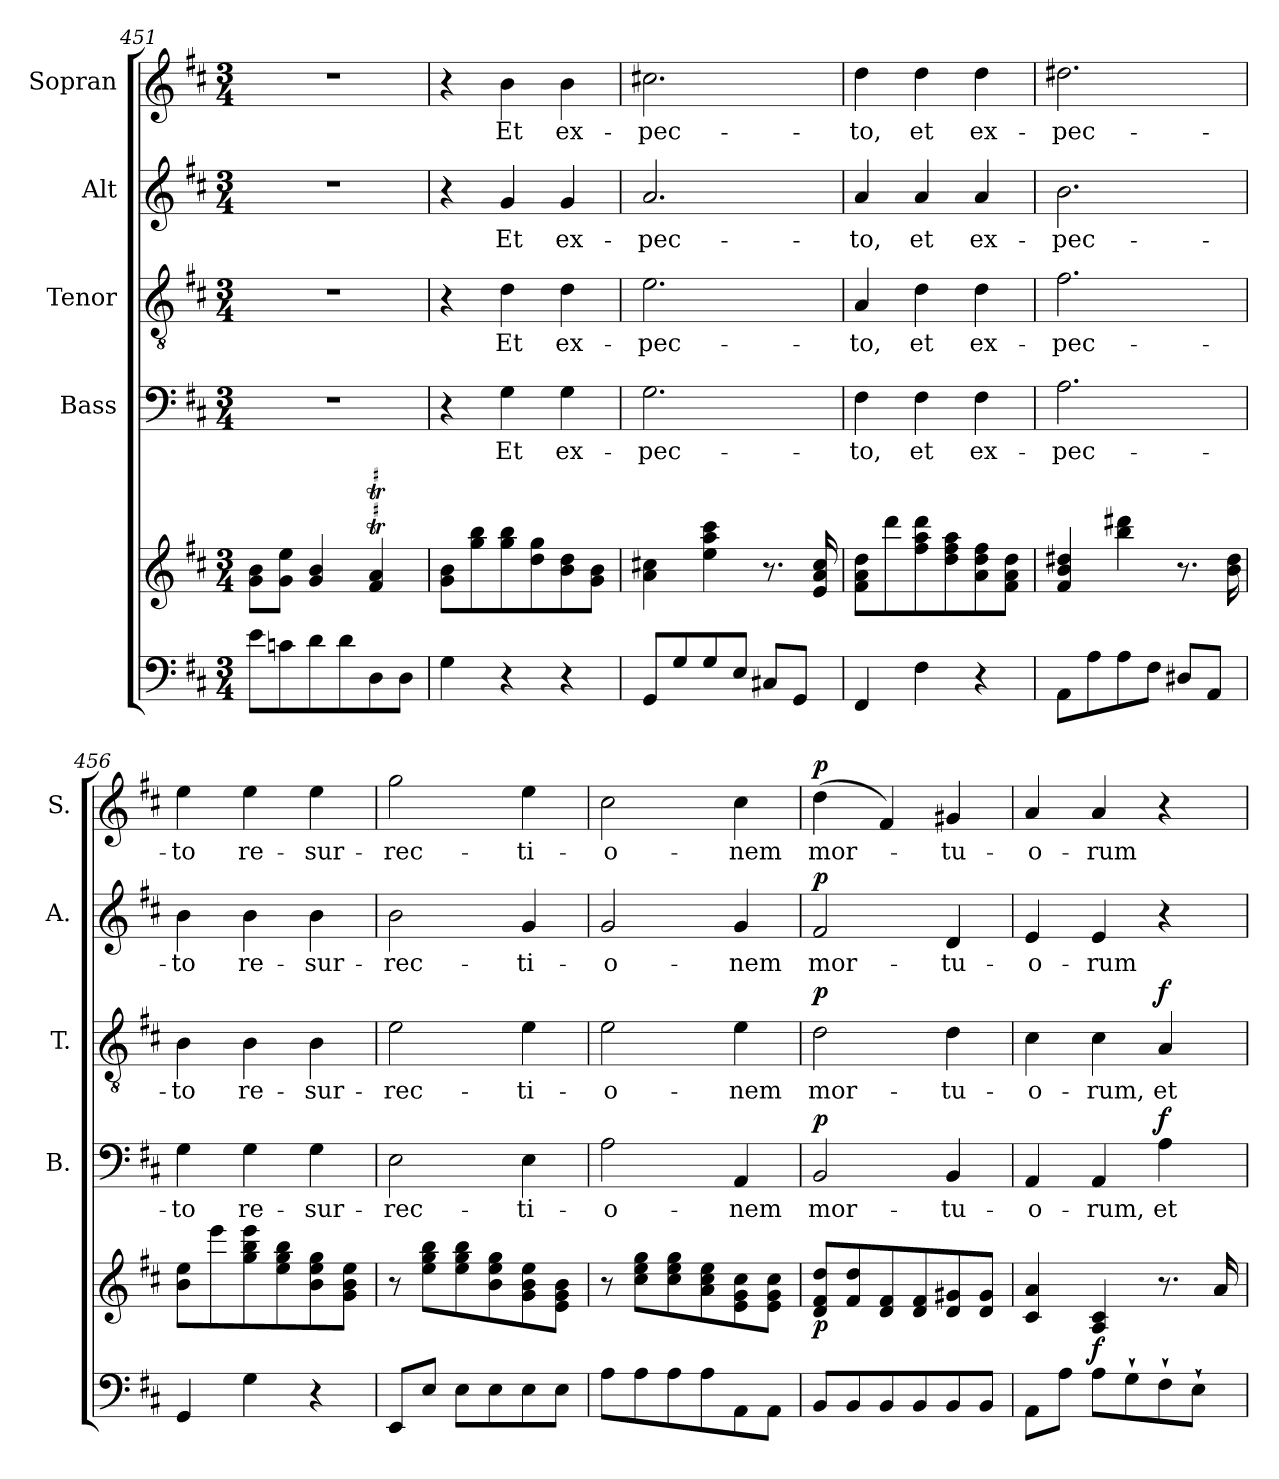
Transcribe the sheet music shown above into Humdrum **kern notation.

**kern	**kern	**dynam	**kern	**text	**dynam	**kern	**text	**dynam	**kern	**text	**dynam	**kern	**text	**dynam
*part5	*part5	*part5	*part4	*part4	*part4	*part3	*part3	*part3	*part2	*part2	*part2	*part1	*part1	*part1
*staff6	*staff5	*staff5/6	*staff4	*staff4	*staff4	*staff3	*staff3	*staff3	*staff2	*staff2	*staff2	*staff1	*staff1	*staff1
*	*	*	*I"Bass	*	*	*I"Tenor	*	*	*I"Alt	*	*	*I"Sopran	*	*
*	*	*	*I'B.	*	*	*I'T.	*	*	*I'A.	*	*	*I'S.	*	*
!!LO:PB:g=z
*clefF4	*clefG2	*	*clefF4	*	*	*clefGv2	*	*	*clefG2	*	*	*clefG2	*	*
*k[f#c#]	*k[f#c#]	*	*k[f#c#]	*	*	*k[f#c#]	*	*	*k[f#c#]	*	*	*k[f#c#]	*	*
*D:	*D:	*	*D:	*	*	*D:	*	*	*D:	*	*	*D:	*	*
*M3/4	*M3/4	*	*M3/4	*	*	*M3/4	*	*	*M3/4	*	*	*M3/4	*	*
=451	=451	=451	=451	=451	=451	=451	=451	=451	=451	=451	=451	=451	=451	=451
8e\L	8g\ 8b\L	.	2.r	.	.	2.r	.	.	2.r	.	.	2.r	.	.
8cn\	8g\ 8ee\J	.	.	.	.	.	.	.	.	.	.	.	.	.
8d\	4g/ 4b/	.	.	.	.	.	.	.	.	.	.	.	.	.
8d\	.	.	.	.	.	.	.	.	.	.	.	.	.	.
8D\	4f#/T 4a/T	.	.	.	.	.	.	.	.	.	.	.	.	.
8D\J	.	.	.	.	.	.	.	.	.	.	.	.	.	.
=452	=452	=452	=452	=452	=452	=452	=452	=452	=452	=452	=452	=452	=452	=452
4G\	8g\ 8b\L	.	4r	.	.	4r	.	.	4r	.	.	4r	.	.
.	8gg\ 8bb\	.	.	.	.	.	.	.	.	.	.	.	.	.
!	!	!	!	!LO:LY:b	!	!	!LO:LY:b	!	!	!LO:LY:b	!	!	!LO:LY:b	!
4r	8gg\ 8bb\	.	4G\	Et	.	4d\	Et	.	4g/	Et	.	4b\	Et	.
.	8dd\ 8gg\	.	.	.	.	.	.	.	.	.	.	.	.	.
!	!	!	!	!LO:LY:b	!	!	!LO:LY:b	!	!	!LO:LY:b	!	!	!LO:LY:b	!
4r	8b\ 8dd\	.	4G\	ex-	.	4d\	ex-	.	4g/	ex-	.	4b\	ex-	.
.	8g\ 8b\J	.	.	.	.	.	.	.	.	.	.	.	.	.
=453	=453	=453	=453	=453	=453	=453	=453	=453	=453	=453	=453	=453	=453	=453
!	!	!	!	!LO:LY:b	!	!	!LO:LY:b	!	!	!LO:LY:b	!	!	!LO:LY:b	!
8GG/L	4a\ 4cc#X\	.	2.G\	-pec-	.	2.e\	-pec-	.	2.a/	-pec-	.	2.cc#X\	-pec-	.
8G/	.	.	.	.	.	.	.	.	.	.	.	.	.	.
8G/	4ee\ 4aa\ 4ccc#\	.	.	.	.	.	.	.	.	.	.	.	.	.
8E/J	.	.	.	.	.	.	.	.	.	.	.	.	.	.
8C#X/L	8.r	.	.	.	.	.	.	.	.	.	.	.	.	.
8GG/J	.	.	.	.	.	.	.	.	.	.	.	.	.	.
.	16e/ 16a/ 16cc#/	.	.	.	.	.	.	.	.	.	.	.	.	.
=454	=454	=454	=454	=454	=454	=454	=454	=454	=454	=454	=454	=454	=454	=454
!	!	!	!	!LO:LY:b	!	!	!LO:LY:b	!	!	!LO:LY:b	!	!	!LO:LY:b	!
4FF#/	8f#\ 8a\ 8dd\L	.	4F#\	-to,	.	4A/	-to,	.	4a/	-to,	.	4dd\	-to,	.
.	8ddd\	.	.	.	.	.	.	.	.	.	.	.	.	.
!	!	!	!	!LO:LY:b	!	!	!LO:LY:b	!	!	!LO:LY:b	!	!	!LO:LY:b	!
4F#\	8ff#\ 8aa\ 8ddd\	.	4F#\	et	.	4d\	et	.	4a/	et	.	4dd\	et	.
.	8dd\ 8ff#\ 8aa\	.	.	.	.	.	.	.	.	.	.	.	.	.
!	!	!	!	!LO:LY:b	!	!	!LO:LY:b	!	!	!LO:LY:b	!	!	!LO:LY:b	!
4r	8a\ 8dd\ 8ff#\	.	4F#\	ex-	.	4d\	ex-	.	4a/	ex-	.	4dd\	ex-	.
.	8f#\ 8a\ 8dd\J	.	.	.	.	.	.	.	.	.	.	.	.	.
=455	=455	=455	=455	=455	=455	=455	=455	=455	=455	=455	=455	=455	=455	=455
!	!	!	!	!LO:LY:b	!	!	!LO:LY:b	!	!	!LO:LY:b	!	!	!LO:LY:b	!
8AA\L	4f#/ 4b/ 4dd#X/	.	2.A\	-pec-	.	2.f#\	-pec-	.	2.b\	-pec-	.	2.dd#X\	-pec-	.
8A\	.	.	.	.	.	.	.	.	.	.	.	.	.	.
8A\	4bb\ 4ddd#X\	.	.	.	.	.	.	.	.	.	.	.	.	.
8F#\J	.	.	.	.	.	.	.	.	.	.	.	.	.	.
8D#X/L	8.r	.	.	.	.	.	.	.	.	.	.	.	.	.
8AA/J	.	.	.	.	.	.	.	.	.	.	.	.	.	.
.	16b\ 16dd#\	.	.	.	.	.	.	.	.	.	.	.	.	.
=456	=456	=456	=456	=456	=456	=456	=456	=456	=456	=456	=456	=456	=456	=456
!	!	!	!	!LO:LY:b	!	!	!LO:LY:b	!	!	!LO:LY:b	!	!	!LO:LY:b	!
4GG/	8b\ 8ee\L	.	4G\	-to	.	4B\	-to	.	4b\	-to	.	4ee\	-to	.
.	8eee\	.	.	.	.	.	.	.	.	.	.	.	.	.
!	!	!	!	!LO:LY:b	!	!	!LO:LY:b	!	!	!LO:LY:b	!	!	!LO:LY:b	!
4G\	8gg\ 8bb\ 8eee\	.	4G\	re-	.	4B\	re-	.	4b\	re-	.	4ee\	re-	.
.	8ee\ 8gg\ 8bb\	.	.	.	.	.	.	.	.	.	.	.	.	.
!	!	!	!	!LO:LY:b	!	!	!LO:LY:b	!	!	!LO:LY:b	!	!	!LO:LY:b	!
4r	8b\ 8ee\ 8gg\	.	4G\	-sur-	.	4B\	-sur-	.	4b\	-sur-	.	4ee\	-sur-	.
.	8g\ 8b\ 8ee\J	.	.	.	.	.	.	.	.	.	.	.	.	.
!!LO:LB:g=z
=457	=457	=457	=457	=457	=457	=457	=457	=457	=457	=457	=457	=457	=457	=457
!	!	!	!	!LO:LY:b	!	!	!LO:LY:b	!	!	!LO:LY:b	!	!	!LO:LY:b	!
8EE/L	8r	.	2E\	-rec-	.	2e\	-rec-	.	2b\	-rec-	.	2gg\	-rec-	.
8E/J	8ee\ 8gg\ 8bb\L	.	.	.	.	.	.	.	.	.	.	.	.	.
8E\L	8ee\ 8gg\ 8bb\	.	.	.	.	.	.	.	.	.	.	.	.	.
8E\	8b\ 8ee\ 8gg\	.	.	.	.	.	.	.	.	.	.	.	.	.
!	!	!	!	!LO:LY:b	!	!	!LO:LY:b	!	!	!LO:LY:b	!	!	!LO:LY:b	!
8E\	8g\ 8b\ 8ee\	.	4E\	-ti-	.	4e\	-ti-	.	4g/	-ti-	.	4ee\	-ti-	.
8E\J	8e\ 8g\ 8b\J	.	.	.	.	.	.	.	.	.	.	.	.	.
=458	=458	=458	=458	=458	=458	=458	=458	=458	=458	=458	=458	=458	=458	=458
!	!	!	!	!LO:LY:b	!	!	!LO:LY:b	!	!	!LO:LY:b	!	!	!LO:LY:b	!
8A\L	8r	.	2A\	-o-	.	2e\	-o-	.	2g/	-o-	.	2cc#\	-o-	.
8A\	8cc#\ 8ee\ 8gg\L	.	.	.	.	.	.	.	.	.	.	.	.	.
8A\	8cc#\ 8ee\ 8gg\	.	.	.	.	.	.	.	.	.	.	.	.	.
8A\	8a\ 8cc#\ 8ee\	.	.	.	.	.	.	.	.	.	.	.	.	.
!	!	!	!	!LO:LY:b	!	!	!LO:LY:b	!	!	!LO:LY:b	!	!	!LO:LY:b	!
8AA\	8e\ 8g\ 8cc#\	.	4AA/	-nem	.	4e\	-nem	.	4g/	-nem	.	4cc#\	-nem	.
8AA\J	8e\ 8g\ 8cc#\J	.	.	.	.	.	.	.	.	.	.	.	.	.
=459	=459	=459	=459	=459	=459	=459	=459	=459	=459	=459	=459	=459	=459	=459
!	!	!LO:DY:b	!	!LO:LY:b	!LO:DY:a	!	!LO:LY:b	!LO:DY:a	!	!LO:LY:b	!LO:DY:a	!	!LO:LY:b	!LO:DY:a
8BB/L	8d/ 8f#/ 8dd/L	p	2BB/	mor-	p	2d\	mor-	p	2f#/	mor-	p	(>4dd\	mor-	p
8BB/	8f#/ 8dd/	.	.	.	.	.	.	.	.	.	.	.	.	.
8BB/	8d/ 8f#/	.	.	.	.	.	.	.	.	.	.	4f#/)	.	.
8BB/	8d/ 8f#/	.	.	.	.	.	.	.	.	.	.	.	.	.
!	!	!	!	!LO:LY:b	!	!	!LO:LY:b	!	!	!LO:LY:b	!	!	!LO:LY:b	!
8BB/	8d/ 8g#X/	.	4BB/	-tu-	.	4d\	-tu-	.	4d/	-tu-	.	4g#X/	-tu-	.
8BB/J	8d/ 8g#/J	.	.	.	.	.	.	.	.	.	.	.	.	.
=460	=460	=460	=460	=460	=460	=460	=460	=460	=460	=460	=460	=460	=460	=460
!	!	!	!	!LO:LY:b	!	!	!LO:LY:b	!	!	!LO:LY:b	!	!	!LO:LY:b	!
8AA\L	4c#/ 4a/	.	4AA/	-o-	.	4c#\	-o-	.	4e/	-o-	.	4a/	-o-	.
8A\J	.	.	.	.	.	.	.	.	.	.	.	.	.	.
!	!	!LO:DY:a=2	!	!LO:LY:b	!	!	!LO:LY:b	!	!	!LO:LY:b	!	!	!LO:LY:b	!
8A\L	4A/ 4c#/	f	4AA/	-rum,	.	4c#\	-rum,	.	4e/	-rum	.	4a/	-rum	.
8G`>\	.	.	.	.	.	.	.	.	.	.	.	.	.	.
!	!	!	!	!LO:LY:b	!LO:DY:a	!	!LO:LY:b	!LO:DY:a	!	!	!	!	!	!
8F#`>\	8.r	.	4A\	et	f	4A/	et	f	4r	.	.	4r	.	.
8E`>\J	.	.	.	.	.	.	.	.	.	.	.	.	.	.
.	16a/	.	.	.	.	.	.	.	.	.	.	.	.	.
=	=	=	=	=	=	=	=	=	=	=	=	=	=	=
*-	*-	*-	*-	*-	*-	*-	*-	*-	*-	*-	*-	*-	*-	*-
